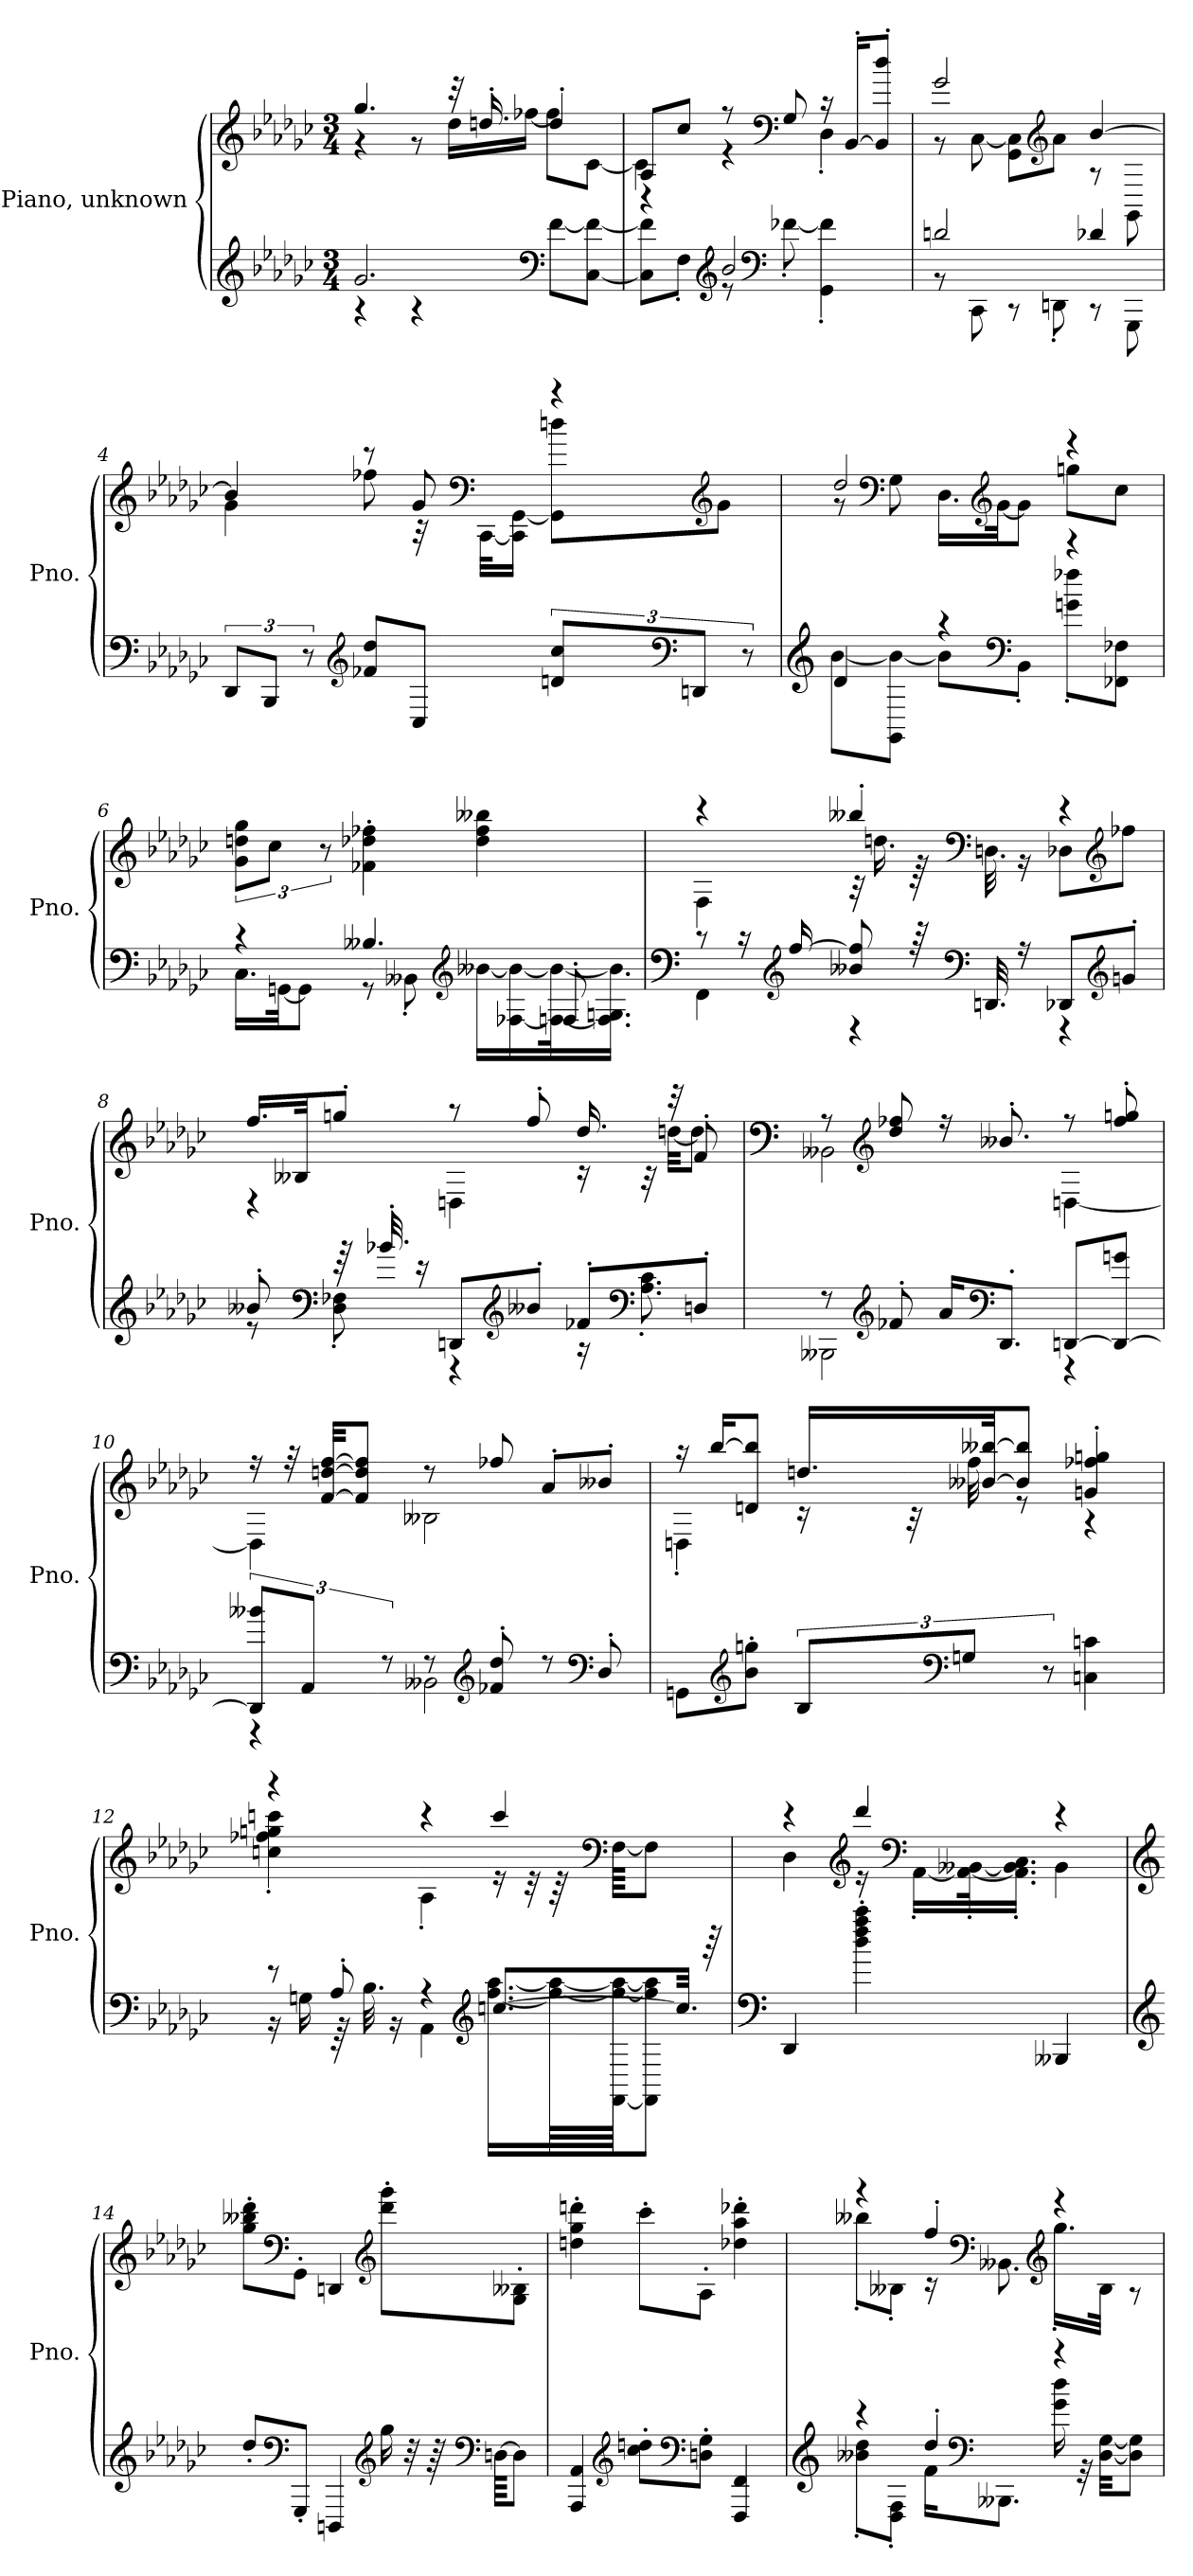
**kern	**kern
*part1	*part1
*staff2	*staff1
*I"Piano, unknown	*
*I'Pno.	*
*clefG2	*clefG2
*k[b-e-a-d-g-c-]	*k[b-e-a-d-g-c-]
*M3/4	*M3/4
*MM154	*MM154
=1	=1
*^	*^
2.g-/	4r	4.gg-/	4r
.	4r	.	8r
.	.	32r	16dd-\LL
.	.	16.ddn'/	.
.	.	.	[16ff-X\JJ
*clefF4	*	*	*
.	[8f\L	4dd'/	8ff-\L]
.	[8C-\ 8f\_J	.	[8c-\J
=2	=2	=2	=2
4r	8C-\] 8f\]L	8A-/L	4c-\]
.	8F'\J	8cc-/J	.
*clefG2	*	*	*
2b-/	8r	8r	4r
*clefF4	*	*clefF4	*
.	[8f-X'\	8G-/	.
.	4GG-\' 4f-\]'	16r	4D-'\
.	.	[16BB-'/KL	.
.	.	8BB-/]' 8dd-/'J	.
=3	=3	=3	=3
2dn/	8r	2g-/	8r
.	8CC-\	.	[8C-\
.	8r	.	8GG-\ 8C-\]L
*	*	*clefG2	*
.	8DDn'\	.	8a-\J
4d-X/	8r	[4b-/	8r
.	8GGG-\	.	8GG-\
*v	*v	*	*
!!LO:LB:g=z	!!
=4	=4	=4
12DD-/L	4b-/]	4g-\
12BBB-/J	.	.
12r	.	.
*clefG2	*	*
8f-X/ 8dd-/L	8r	8ff-X\
8C-/J	8g-/	32r
*	*clefF4	*
.	.	[32CC-\KLL
.	.	16CC-\] [16GG-\JJ
12dn/ 12cc-/L	4r	8GG-\] 8ddn\L
*clefF4	*	*
12DDn/J	.	.
*	*clefG2	*
.	.	8g-\J
12r	.	.
=5	=5	=5
*clefG2	*	*
*^	*	*
4d-/	[8b-\L	2dd-/	8r
*	*	*clefF4	*
.	8GG-\ 8b-\_J	.	8G-\
4r	8b-\L]	.	16.D-\LL
*	*	*clefG2	*
.	.	.	[32g-\JK
*clefF4	*	*	*
.	8BB-'\J	.	8g-\J]
4r	8gn\' 8ff-X\'L	4r	8ggn\L
.	8FF-X\ 8F-X\J	.	8cc-\J
*	*	*v	*v
!!LO:LB:g=z
=6	=6	=6
4r	16.C-\LL	12g-\ 12ddn\ 12gg-\L
.	.	12cc-\J
.	[32GGn\JK	.
.	8GG\J]	.
.	.	12r
4.B--X/	8r	4f-X\' 4dd-X\' 4ff-X\'
.	8BB--X'\	.
*clefG2	*	*
.	[16b--X\LL	4dd-\ 4ff-\ 4bb--X\
.	[16F-X\ 16b--\_	.
8Fn'/	32F-\_ 32b--\_K	.
.	16.F-\] 16.Gn\ 16.b--\]JJ	.
!!LO:LB:g=z
=7	=7	=7
*clefF4	*	*
*	*	*^
8r	4FF\	4r	4F\
16r	.	.	.
*clefG2	*	*	*
[16ff/	.	.	.
8b--X/ 8ff/]	4r	4bb--X'/	32r
.	.	.	16.ddn\
64r	.	.	64r
*clefF4	*	*clefF4	*
32.DDn/	.	.	32.Dn\
16r	.	.	16r
8DD-X/L	4r	4r	8D-X\L
*clefG2	*	*clefG2	*
8gn'/J	.	.	8ff-X\J
!!LO:LB:g=z	!!
=8	=8	=8	=8
8b--X'/	8r	16.ff/LL	4r
.	.	32B--X/JK	.
*clefF4	*	*	*
64r	8D-\' 8F-X\'	8ggn'/J	.
32.b-X'/	.	.	.
16r	.	.	.
8DDn/L	4r	8r	4Dn\
*clefG2	*	*	*
8b--X'/J	.	8ff'/	.
8f-X'/L	16r	16.dd-/	16r
*clefF4	*	*	*
.	8.A-\' 8.c-\'	.	32r
.	.	32r	[32ddn\KKL
8Dn'/J	.	8f'/	8dd\J]
=9	=9	=9	=9
*	*	*clefF4	*
8r	2BBB--X\	8r	2BB--X\
*clefG2	*	*clefG2	*
8f-X'/	.	8dd-/ 8ff-X/	.
16a-/KL	.	16r	.
*clefF4	*	*	*
8.DD-'/J	.	8.b--X'/	.
[8DDn/L	4r	8r	[4Dn\
8DD/_ 8gn/J	.	8ff-/' 8ggn/'	.
!!LO:LB:g=z	!!
=10	=10	=10	=10
12DD/] 12b--X/L	4r	16r	4D\]
.	.	32r	.
12AA-/J	.	.	.
.	.	[32f/ [32ddn/ [32ff/KKL	.
.	.	8f/] 8dd/] 8ff/]J	.
12r	.	.	.
8r	2BB--X\	8r	2B--X\
*clefG2	*	*	*
8f-X/' 8dd-/'	.	8ff-X/	.
8r	.	8a-'/L	.
*clefF4	*	*	*
8D-'/	.	8b--X'/J	.
*v	*v	*	*
=11	=11	=11
8GGn\L	16r	4Dn'\
.	[16bb-/KL	.
*clefG2	*	*
8b-\' 8ggn\'J	8dn/ 8bb-/]J	.
12B-/L	16.ddn/LL	16r
.	.	32r
*clefF4	*	*
12Gn/J	.	.
.	[32b--X/ [32bb--X/JK	32ff\
.	8b--/] 8bb--/]J	8r
12r	.	.
4Cn\ 4cn\	4gn/' 4ff-X/' 4ggn/'	4r
!!LO:PB:g=z	!!
=12	=12	=12
*^	*	*
8r	16r	4r	4ccn\' 4ff-X\' 4ggn\' 4cccn\'
.	16Gn\	.	.
8A-'/	64r	.	.
.	32.B-\	.	.
.	16r	.	.
4r	4AA-\	4r	4A-'\
*clefG2	*	*	*
[8.ccn/L	[16.ff\ [16.aa-\LL	4ccc/	16r
.	.	.	32r
.	64ff\_ 64aa-\_LL	.	64r
*	*	*clefF4	*
.	[64FF\ 64ff\_ 64aa-\_JJJ	.	[64F\KKKL
.	8FF\] 8ff\] 8aa-\]J	.	8F\J]
32.cc/Jkk]	.	.	.
64r	.	.	.
*v	*v	*	*
=13	=13	=13
*clefF4	*	*
4DD-/	4r	4D-\
*	*clefG2	*
4dd-\' 4ff\' 4aa-\' 4ccc-\'	4ddd-/	16r
*	*clefF4	*
.	.	[16AA-'\LL
.	.	32AA-\_' [32BB--X\'K
.	.	16.AA-\]' 16.BB--\]' 16.C-\'JJ
4BBB--X/	4r	4BB--\
*	*v	*v
!!LO:LB:g=z
=14	=14
*clefG2	*clefG2
8dd-'/L	8gg-\' 8bb--X\' 8ddd-\'L
*clefF4	*clefF4
8GGG-'/J	8GG-'\J
4DDDn/	4DDn/
*clefG2	*clefG2
16gg-\	8ddd-\' 8ggg-\'L
32r	.
64r	.
*clefF4	*
[64Dn\KKKL	.
8D\J]	8G-\' 8B--X\'J
=15	=15
4AAA-/ 4AA-/	4ddn\' 4gg-\' 4dddn\'
*clefG2	*
8cc-\' 8ddn\'L	8ccc-'\L
*clefF4	*
8Dn\' 8G-\'J	8A-'\J
4FFF/ 4FF/	4dd-X\' 4aa-\' 4ddd-X\'
!!LO:LB:g=z
=16	=16
*clefG2	*
*^	*^
4r	8b--X\' 8dd-\'L	4r	8bb--X'\L
.	8D-\' 8F\'J	.	8B--X'\J
4dd-'/	16f\KL	4ff'/	16r
*clefF4	*	*clefF4	*
.	8.BBB--X\J	.	8.BB--X\
*	*	*clefG2	*
4r	16g-\ 16dd-\	4r	16.gg-'\LL
.	32r	.	.
.	[32D-\ [32G-\KKL	.	32B--\JJk
.	8D-\] 8G-\]J	.	8r
*v	*v	*	*
*	*v	*v
=	=
*-	*-
